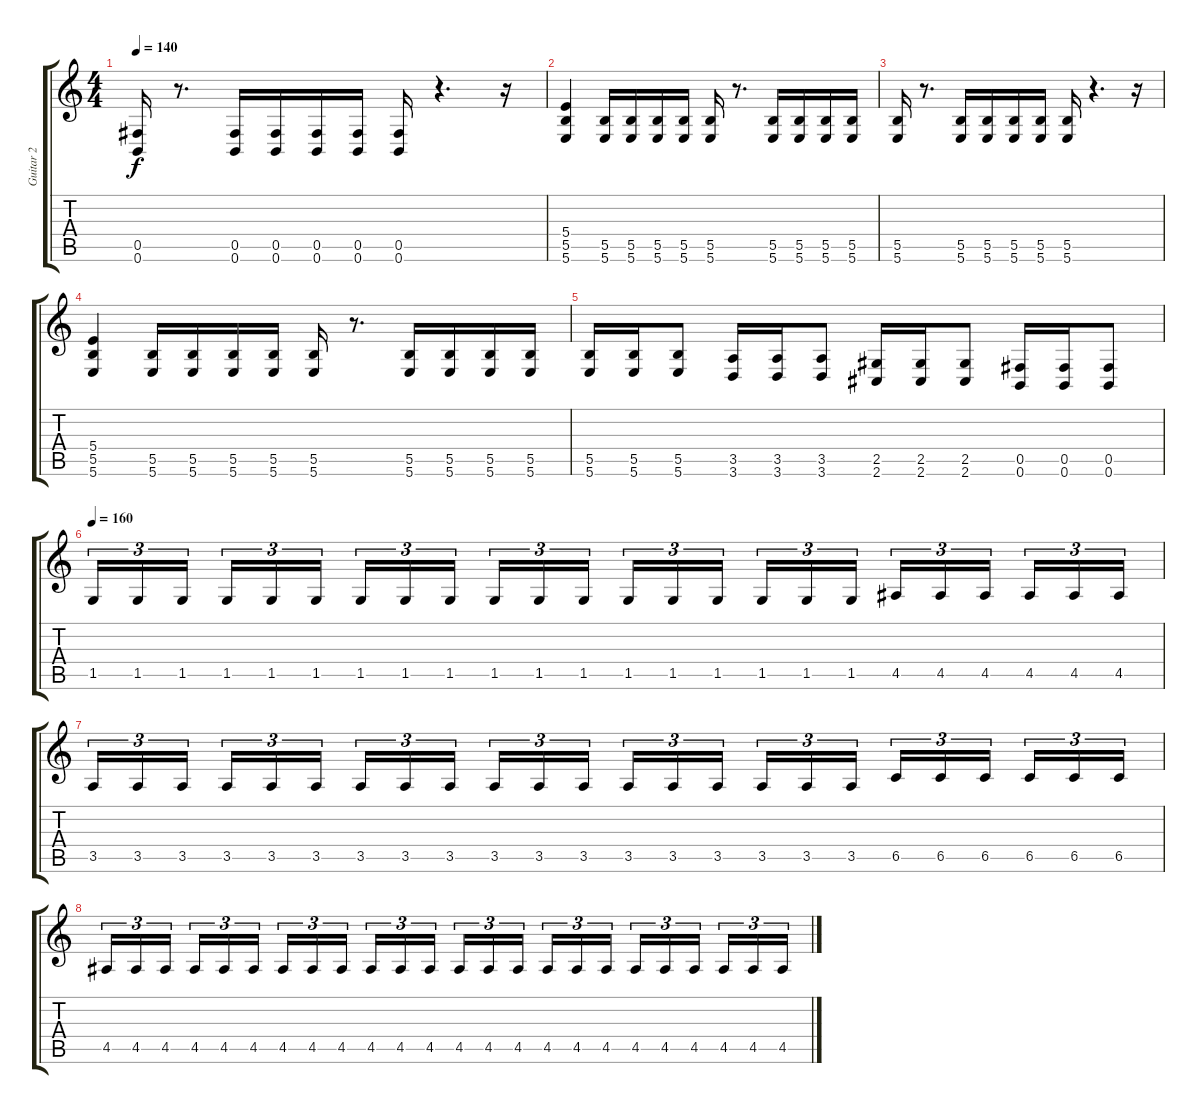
\track ("Guitar 2" "Guitar 2") {instrument distortionguitar}
\staff {score tabs}
\tuning (Db4 Ab3 E3 B2 Gb2 B1) {hide}
\ts (4 4)
\tempo 140
\clef g2
\ks c
(0.5 0.6).16{dy f} r.8{d} (0.5 0.6).16 (0.5 0.6).16 (0.5 0.6).16 (0.5 0.6).16 (0.5 0.6).16 r.4{d} r.16 |
(5.4 5.5 5.6).4 (5.5 5.6).16 (5.5 5.6).16 (5.5 5.6).16 (5.5 5.6).16 (5.5 5.6).16 r.8{d} (5.5 5.6).16 (5.5 5.6).16 (5.5 5.6).16 (5.5 5.6).16 |
(5.5 5.6).16 r.8{d} (5.5 5.6).16 (5.5 5.6).16 (5.5 5.6).16 (5.5 5.6).16 (5.5 5.6).16 r.4{d} r.16 |
(5.4 5.5 5.6).4 (5.5 5.6).16 (5.5 5.6).16 (5.5 5.6).16 (5.5 5.6).16 (5.5 5.6).16 r.8{d} (5.5 5.6).16 (5.5 5.6).16 (5.5 5.6).16 (5.5 5.6).16 |
(5.5 5.6).16 (5.5 5.6).16 (5.5 5.6).8 (3.5 3.6).16 (3.5 3.6).16 (3.5 3.6).8 (2.5 2.6).16 (2.5 2.6).16 (2.5 2.6).8 (0.5 0.6).16 (0.5 0.6).16 (0.5 0.6).8 |
\tempo 160
1.5.16{tu (3 2)} 1.5.16{tu (3 2)} 1.5.16{tu (3 2) beam splitsecondary} 1.5.16{tu (3 2)} 1.5.16{tu (3 2)} 1.5.16{tu (3 2)} 1.5.16{tu (3 2)} 1.5.16{tu (3 2)} 1.5.16{tu (3 2) beam splitsecondary} 1.5.16{tu (3 2)} 1.5.16{tu (3 2)} 1.5.16{tu (3 2)} 1.5.16{tu (3 2)} 1.5.16{tu (3 2)} 1.5.16{tu (3 2) beam splitsecondary} 1.5.16{tu (3 2)} 1.5.16{tu (3 2)} 1.5.16{tu (3 2)} 4.5.16{tu (3 2)} 4.5.16{tu (3 2)} 4.5.16{tu (3 2) beam splitsecondary} 4.5.16{tu (3 2)} 4.5.16{tu (3 2)} 4.5.16{tu (3 2)} |
3.5.16{tu (3 2)} 3.5.16{tu (3 2)} 3.5.16{tu (3 2) beam splitsecondary} 3.5.16{tu (3 2)} 3.5.16{tu (3 2)} 3.5.16{tu (3 2)} 3.5.16{tu (3 2)} 3.5.16{tu (3 2)} 3.5.16{tu (3 2) beam splitsecondary} 3.5.16{tu (3 2)} 3.5.16{tu (3 2)} 3.5.16{tu (3 2)} 3.5.16{tu (3 2)} 3.5.16{tu (3 2)} 3.5.16{tu (3 2) beam splitsecondary} 3.5.16{tu (3 2)} 3.5.16{tu (3 2)} 3.5.16{tu (3 2)} 6.5.16{tu (3 2)} 6.5.16{tu (3 2)} 6.5.16{tu (3 2) beam splitsecondary} 6.5.16{tu (3 2)} 6.5.16{tu (3 2)} 6.5.16{tu (3 2)} |
4.5.16{tu (3 2)} 4.5.16{tu (3 2)} 4.5.16{tu (3 2) beam splitsecondary} 4.5.16{tu (3 2)} 4.5.16{tu (3 2)} 4.5.16{tu (3 2)} 4.5.16{tu (3 2)} 4.5.16{tu (3 2)} 4.5.16{tu (3 2) beam splitsecondary} 4.5.16{tu (3 2)} 4.5.16{tu (3 2)} 4.5.16{tu (3 2)} 4.5.16{tu (3 2)} 4.5.16{tu (3 2)} 4.5.16{tu (3 2) beam splitsecondary} 4.5.16{tu (3 2)} 4.5.16{tu (3 2)} 4.5.16{tu (3 2)} 4.5.16{tu (3 2)} 4.5.16{tu (3 2)} 4.5.16{tu (3 2) beam splitsecondary} 4.5.16{tu (3 2)} 4.5.16{tu (3 2)} 4.5.16{tu (3 2)}
